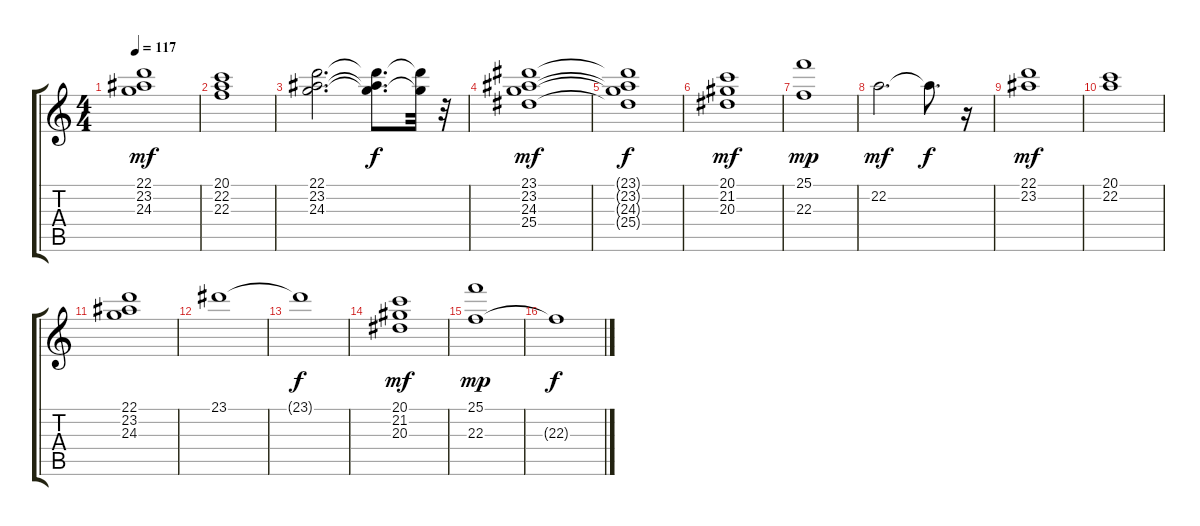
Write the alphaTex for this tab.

\track "" {instrument stringensemble1}
\staff {score tabs}
\tuning (E4 B3 G3 D3 A2 E2) {hide}
\ts (4 4)
\tempo 117
\clef g2
\ks c
(22.1 23.2 24.3).1{dy mf} |
(20.1 22.2 22.3).1 |
(22.1 23.2 24.3).2{d} (22.1{t} 23.2{t} 24.3{t}).8{d dy f} (22.1{t} 24.3{t}).32 r.32 |
(23.1 23.2 24.3 25.4).1{dy mf} |
(23.1{t} 23.2{t} 24.3{t} 25.4{t}).1{dy f} |
(20.1 21.2 20.3).1{dy mf} |
(25.1 22.3).1{dy mp} |
22.2.2{d dy mf volume 8} 22.2{t}.8{d dy f} r.16 |
(22.1 23.2).1{dy mf volume 7} |
(20.1 22.2).1{volume 6} |
(22.1 23.2 24.3).1{volume 5} |
23.1.1{volume 4} |
23.1{t}.1{dy f} |
(20.1 21.2 20.3).1{dy mf volume 2} |
(25.1 22.3).1{dy mp volume 1} |
22.3{t}.1{dy f}
